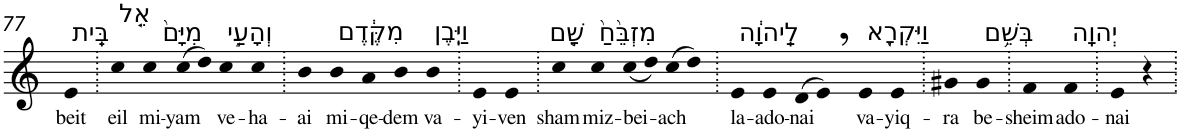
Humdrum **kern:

**kern	**text
*part1	*part1
*staff1	*staff1
*I"Piano	*
*I'Pno	*
!!LO:PB:g=z
*clefG2	*
*k[]	*
=77	=77
!LO:TX:a:t=בֵּֽית	!
!	!LO:LY:b
4e	beit
=78.	=78.
!LO:TX:a:t=אֵ֤ל	!
!	!LO:LY:b
4cc	eil
!LO:TX:a:t=מִיָּם֙	!
!	!LO:LY:b
4cc	mi-
!	!LO:LY:b
(>8cc	-yam
8dd)	.
!LO:TX:a:t=וְהָעַ֣י	!
!	!LO:LY:b
4cc	ve-
!	!LO:LY:b
4cc	-ha-
=79.	=79.
!	!LO:LY:b
4b	-ai
!LO:TX:a:t=מִקֶּ֔דֶם	!
!	!LO:LY:b
4b	mi-
!	!LO:LY:b
4a	-qe-
!	!LO:LY:b
4b	-dem
!LO:TX:a:t=וַיִּֽבֶן	!
!	!LO:LY:b
4b	va-
=80.	=80.
!	!LO:LY:b
4e	-yi-
!	!LO:LY:b
4e	-ven
=81.	=81.
!LO:TX:a:t=שָׁ֤ם	!
!	!LO:LY:b
4cc	sham
!LO:TX:a:t=מִזְבֵּ֙חַ֙	!
!	!LO:LY:b
4cc	miz-
!	!LO:LY:b
(<8cc	-bei-
8dd)	.
!	!LO:LY:b
(>8cc	-ach
8dd)	.
=82.	=82.
!LO:TX:a:t=לַֽיהוָ֔ה	!
!	!LO:LY:b
4e	la-
!	!LO:LY:b
4e	-ado-
!	!LO:LY:b
(>8d	-nai
8e,)	.
!LO:TX:a:t=וַיִּקְרָ֖א	!
!	!LO:LY:b
4e	va-
!	!LO:LY:b
4e	-yiq-
=83.	=83.
!	!LO:LY:b
4g#X	-ra
!LO:TX:a:t=בְּשֵׁ֥ם	!
!	!LO:LY:b
4g#	be-
=84.	=84.
!	!LO:LY:b
4f	-sheim
!LO:TX:a:t=יְהוָֽה	!
!	!LO:LY:b
4f	ado-
=85.	=85.
!	!LO:LY:b
4e	-nai
4r	.
=.	=.
*-	*-
